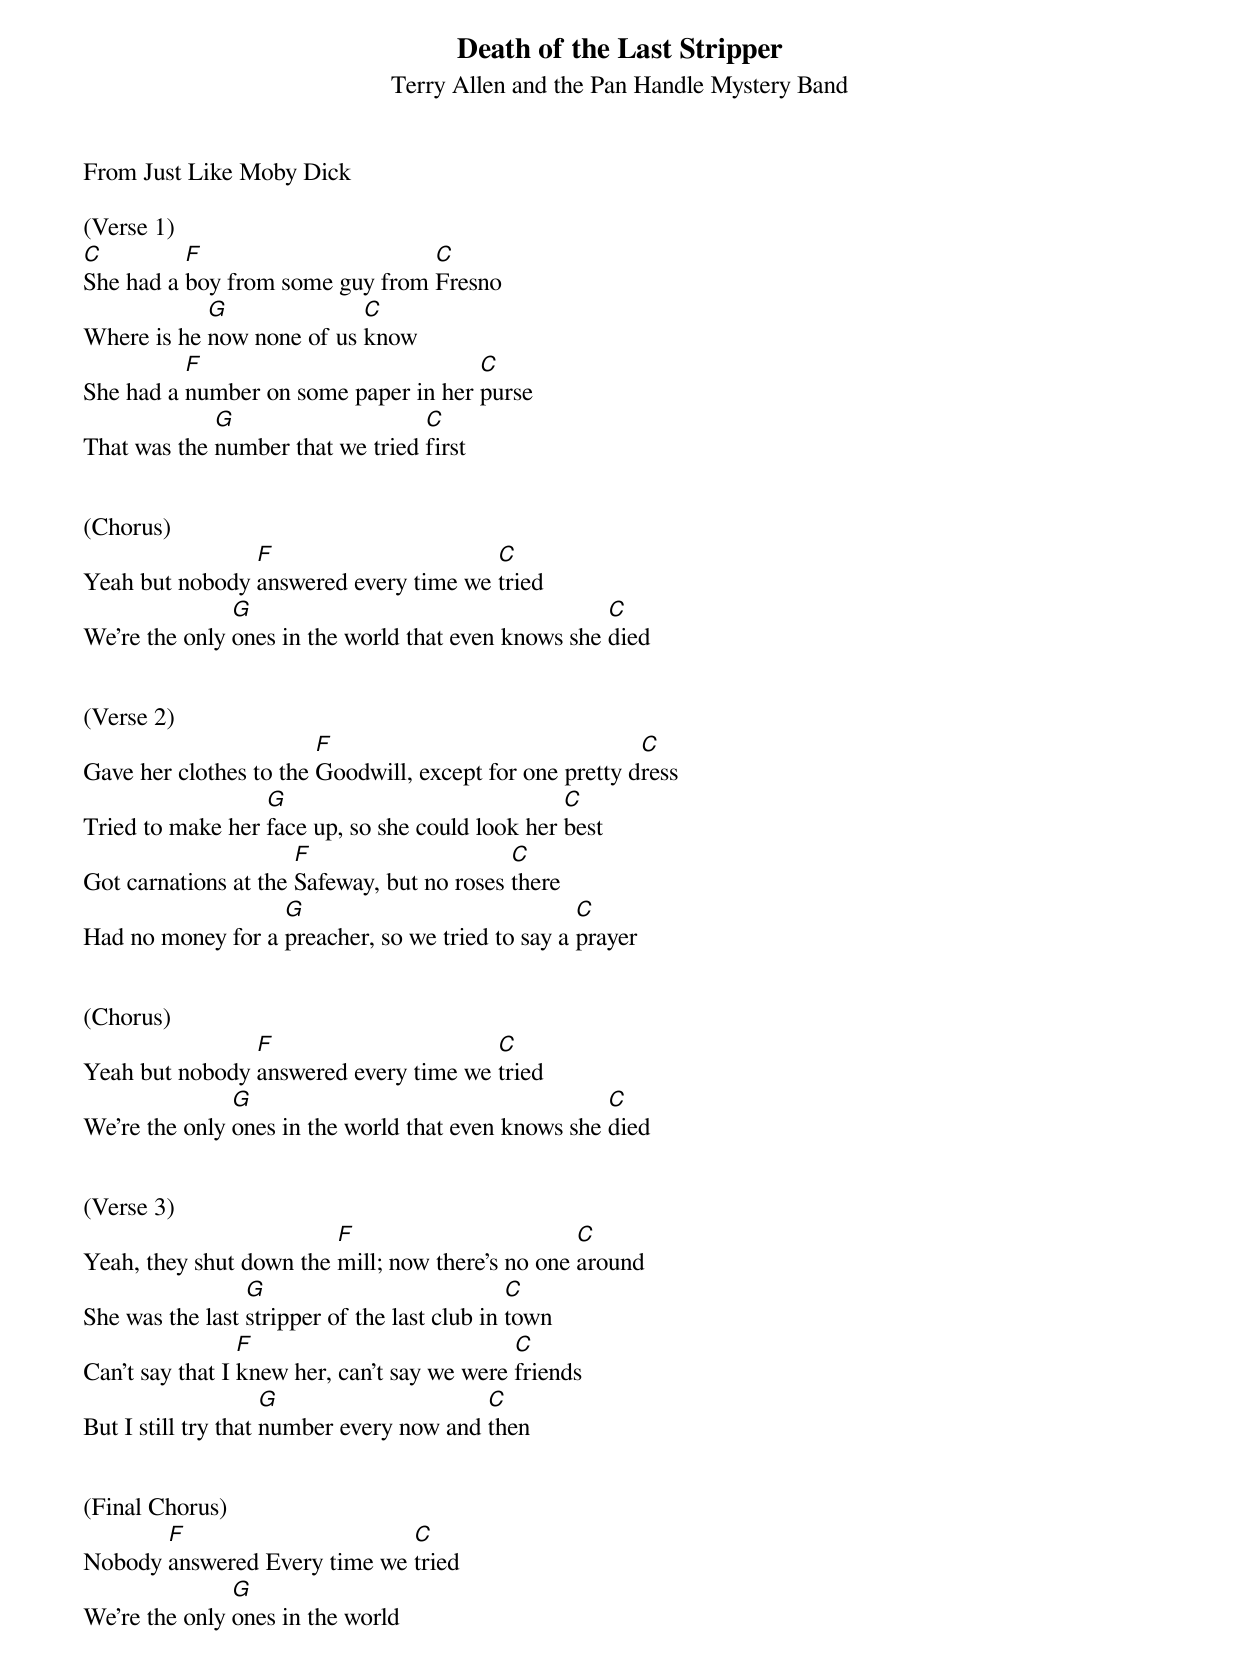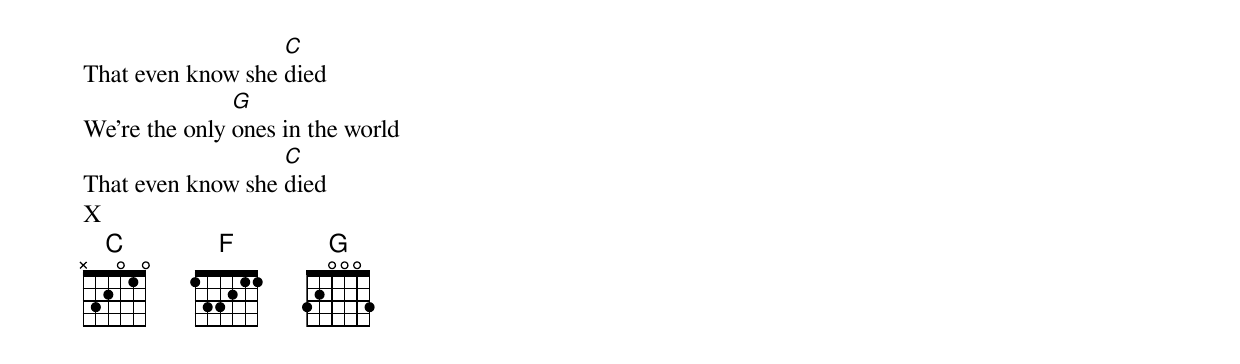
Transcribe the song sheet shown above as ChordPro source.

{title:Death of the Last Stripper}
{subtitle:Terry Allen and the Pan Handle Mystery Band}
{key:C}
From Just Like Moby Dick

(Verse 1)
[C]She had a [F]boy from some guy from [C]Fresno
Where is he [G]now none of us [C]know
She had a [F]number on some paper in her [C]purse
That was the [G]number that we tried [C]first


(Chorus)
Yeah but nobody [F]answered every time we [C]tried
We’re the only [G]ones in the world that even knows she [C]died


(Verse 2)
Gave her clothes to the [F]Goodwill, except for one pretty d[C]ress
Tried to make her [G]face up, so she could look her [C]best
Got carnations at the [F]Safeway, but no roses [C]there
Had no money for a [G]preacher, so we tried to say a [C]prayer


(Chorus)
Yeah but nobody [F]answered every time we [C]tried
We’re the only [G]ones in the world that even knows she [C]died


(Verse 3)
Yeah, they shut down the [F]mill; now there's no one [C]around
She was the last [G]stripper of the last club in [C]town
Can't say that I [F]knew her, can't say we were [C]friends
But I still try that [G]number every now and [C]then


(Final Chorus)
Nobody [F]answered Every time we [C]tried
We're the only [G]ones in the world
That even know she [C]died
We're the only [G]ones in the world
That even know she [C]died
X
